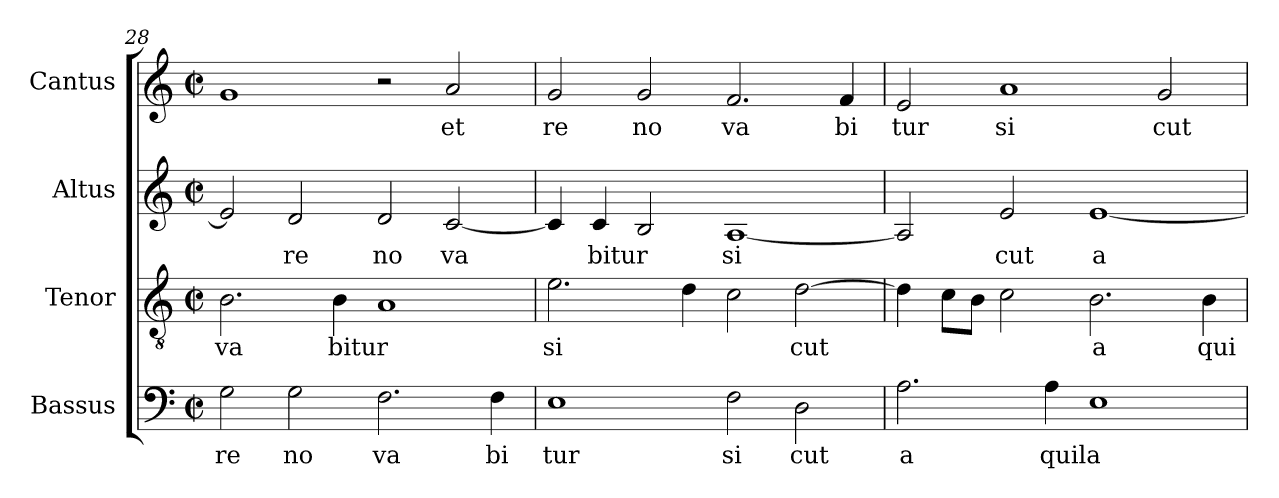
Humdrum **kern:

**kern	**text	**kern	**text	**kern	**text	**kern	**text
*part4	*part4	*part3	*part3	*part2	*part2	*part1	*part1
*staff4	*staff4	*staff3	*staff3	*staff2	*staff2	*staff1	*staff1
*I"Bassus	*	*I"Tenor	*	*I"Altus	*	*I"Cantus	*
*clefF4	*	*clefGv2	*	*clefG2	*	*clefG2	*
*k[]	*	*k[]	*	*k[]	*	*k[]	*
*C:	*	*C:	*	*C:	*	*C:	*
*M2/2	*	*M2/2	*	*M2/2	*	*M2/2	*
*met(c|)	*	*met(c|)	*	*met(c|)	*	*met(c|)	*
=28	=28	=28	=28	=28	=28	=28	=28
!	!LO:LY:b:cj	!	!LO:LY:b:cj	!	!LO:LY:b:cj	!	!LO:LY:b:cj
2G\	re	2.B\	va	2e/]	.	1g	.
!	!LO:LY:b:cj	!	!	!	!LO:LY:b:cj	!	!
2G\	no	.	.	2d/	re	.	.
!	!	!	!LO:LY:b:cj	!	!	!	!
.	.	4B\	bitur	.	.	.	.
!	!LO:LY:b:cj	!	!LO:LY:b:cj	!	!LO:LY:b:cj	!	!
2.F\	va	1A	.	2d/	no	2r	.
!	!	!	!	!	!LO:LY:b:cj	!	!LO:LY:b:cj
.	.	.	.	[<2c/	va	2a/	et
!	!LO:LY:b:cj	!	!	!	!	!	!
4F\	bi	.	.	.	.	.	.
=29	=29	=29	=29	=29	=29	=29	=29
!	!LO:LY:b:cj	!	!LO:LY:b:cj	!	!LO:LY:b:cj	!	!LO:LY:b:cj
1E	tur	2.e\	si	4c/]	.	2g/	re
!	!	!	!	!	!LO:LY:b:cj	!	!
.	.	.	.	4c/	bitur	.	.
!	!	!	!	!	!LO:LY:b:cj	!	!LO:LY:b:cj
.	.	.	.	2B/	.	2g/	no
!	!	!	!LO:LY:b:cj	!	!	!	!
.	.	4d\	.	.	.	.	.
!	!LO:LY:b:cj	!	!LO:LY:b:cj	!	!LO:LY:b:cj	!	!LO:LY:b:cj
2F\	si	2c\	.	[<1A	si	2.f/	va
!	!LO:LY:b:cj	!	!LO:LY:b:cj	!	!	!	!
2D\	cut	[>2d\	cut	.	.	.	.
!	!	!	!	!	!	!	!LO:LY:b:cj
.	.	.	.	.	.	4f/	bi
=30	=30	=30	=30	=30	=30	=30	=30
!	!LO:LY:b:cj	!	!LO:LY:b:cj	!	!LO:LY:b:cj	!	!LO:LY:b:cj
2.A\	a	4d\]	.	2A/]	.	2e/	tur
!	!	!	!LO:LY:b:cj	!	!	!	!
.	.	8c\L	.	.	.	.	.
!	!	!	!LO:LY:b:cj	!	!	!	!
.	.	8B\J	.	.	.	.	.
!	!	!	!LO:LY:b:cj	!	!LO:LY:b:cj	!	!LO:LY:b:cj
.	.	2c\	.	2e/	cut	1a	si
!	!LO:LY:b:cj	!	!	!	!	!	!
4A\	quila	.	.	.	.	.	.
!	!LO:LY:b:cj	!	!LO:LY:b:cj	!	!LO:LY:b:cj	!	!
1E	.	2.B\	a	[<1e	a	.	.
!	!	!	!	!	!	!	!LO:LY:b:cj
.	.	.	.	.	.	2g/	cut
!	!	!	!LO:LY:b:cj	!	!	!	!
.	.	4B\	qui	.	.	.	.
=	=	=	=	=	=	=	=
*-	*-	*-	*-	*-	*-	*-	*-
